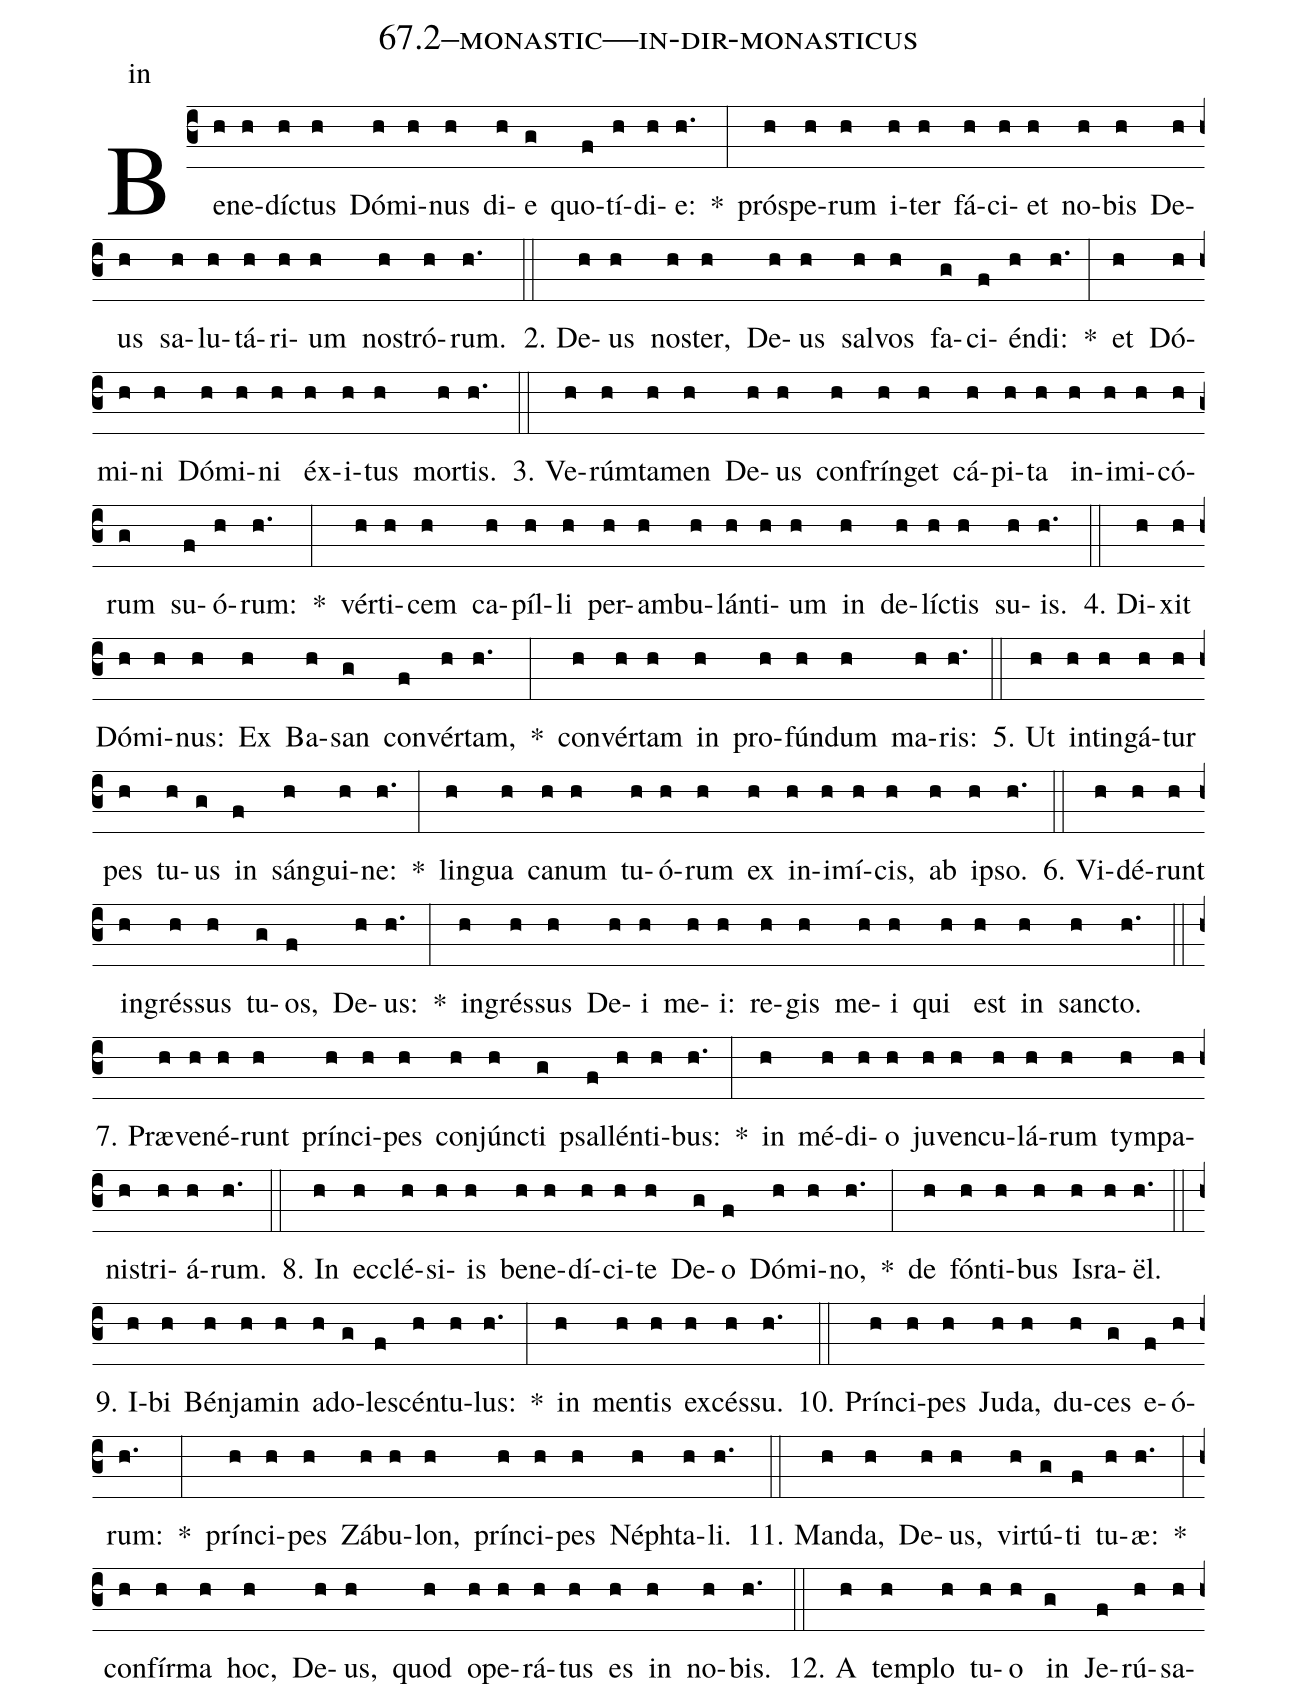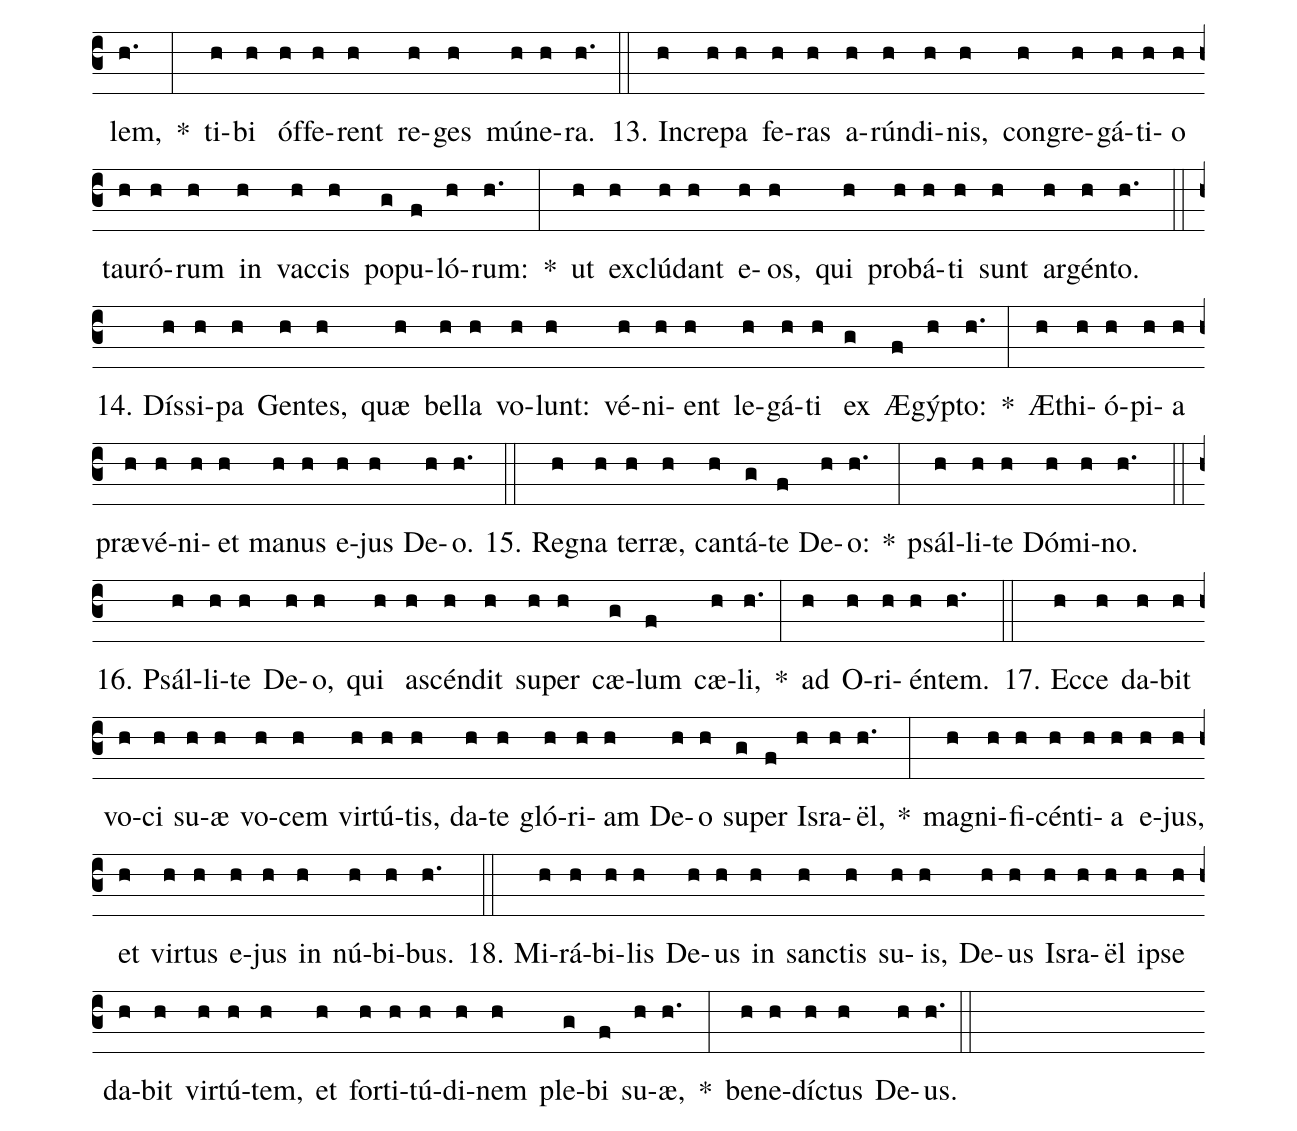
name: 67.2--monastic---in-dir-monasticus;
annotation: in;
%%
(c3)Be(h)ne(h)díc(h)tus(h) Dó(h)mi(h)nus(h) di(h)e(g) quo(f)tí(h)di(h)e:(h.) *(:) pró(h)spe(h)rum(h) i(h)ter(h) fá(h)ci(h)et(h) no(h)bis(h) De(h)us(h) sa(h)lu(h)tá(h)ri(h)um(h) nos(h)tró(h)rum.(h.) (::)
2. De(h)us(h) nos(h)ter,(h) De(h)us(h) sal(h)vos(h) fa(g)ci(f)én(h)di:(h.) *(:) et(h) Dó(h)mi(h)ni(h) Dó(h)mi(h)ni(h) éx(h)i(h)tus(h) mor(h)tis.(h.) (::)
3. Ve(h)rúm(h)ta(h)men(h) De(h)us(h) con(h)frín(h)get(h) cá(h)pi(h)ta(h) in(h)i(h)mi(h)có(h)rum(g) su(f)ó(h)rum:(h.) *(:) vér(h)ti(h)cem(h) ca(h)píl(h)li(h) per(h)am(h)bu(h)lán(h)ti(h)um(h) in(h) de(h)líc(h)tis(h) su(h)is.(h.) (::)
4. Di(h)xit(h) Dó(h)mi(h)nus:(h) Ex(h) Ba(h)san(g) con(f)vér(h)tam,(h.) *(:) con(h)vér(h)tam(h) in(h) pro(h)fún(h)dum(h) ma(h)ris:(h.) (::)
5. Ut(h) in(h)tin(h)gá(h)tur(h) pes(h) tu(h)us(g) in(f) sán(h)gui(h)ne:(h.) *(:) lin(h)gua(h) ca(h)num(h) tu(h)ó(h)rum(h) ex(h) in(h)i(h)mí(h)cis,(h) ab(h) ip(h)so.(h.) (::)
6. Vi(h)dé(h)runt(h) in(h)grés(h)sus(h) tu(g)os,(f) De(h)us:(h.) *(:) in(h)grés(h)sus(h) De(h)i(h) me(h)i:(h) re(h)gis(h) me(h)i(h) qui(h) est(h) in(h) sanc(h)to.(h.) (::)
7. Præ(h)ve(h)né(h)runt(h) prín(h)ci(h)pes(h) con(h)júnc(h)ti(g) psal(f)lén(h)ti(h)bus:(h.) *(:) in(h) mé(h)di(h)o(h) ju(h)ven(h)cu(h)lá(h)rum(h) tym(h)pa(h)nis(h)tri(h)á(h)rum.(h.) (::)
8. In(h) ec(h)clé(h)si(h)is(h) be(h)ne(h)dí(h)ci(h)te(h) De(g)o(f) Dó(h)mi(h)no,(h.) *(:) de(h) fón(h)ti(h)bus(h) Is(h)ra(h)ël.(h.) (::)
9. I(h)bi(h) Bén(h)ja(h)min(h) ad(h)o(g)le(f)scén(h)tu(h)lus:(h.) *(:) in(h) men(h)tis(h) ex(h)cés(h)su.(h.) (::)
10. Prín(h)ci(h)pes(h) Ju(h)da,(h) du(h)ces(g) e(f)ó(h)rum:(h.) *(:) prín(h)ci(h)pes(h) Zá(h)bu(h)lon,(h) prín(h)ci(h)pes(h) Néph(h)ta(h)li.(h.) (::)
11. Man(h)da,(h) De(h)us,(h) vir(h)tú(g)ti(f) tu(h)æ:(h.) *(:) con(h)fír(h)ma(h) hoc,(h) De(h)us,(h) quod(h) o(h)pe(h)rá(h)tus(h) es(h) in(h) no(h)bis.(h.) (::)
12. A(h) tem(h)plo(h) tu(h)o(h) in(g) Je(f)rú(h)sa(h)lem,(h.) *(:) ti(h)bi(h) óf(h)fe(h)rent(h) re(h)ges(h) mú(h)ne(h)ra.(h.) (::)
13. In(h)cre(h)pa(h) fe(h)ras(h) a(h)rún(h)di(h)nis,(h) con(h)gre(h)gá(h)ti(h)o(h) tau(h)ró(h)rum(h) in(h) vac(h)cis(h) po(g)pu(f)ló(h)rum:(h.) *(:) ut(h) ex(h)clú(h)dant(h) e(h)os,(h) qui(h) pro(h)bá(h)ti(h) sunt(h) ar(h)gén(h)to.(h.) (::)
14. Dís(h)si(h)pa(h) Gen(h)tes,(h) quæ(h) bel(h)la(h) vo(h)lunt:(h) vé(h)ni(h)ent(h) le(h)gá(h)ti(h) ex(g) Æ(f)gýp(h)to:(h.) *(:) Æ(h)thi(h)ó(h)pi(h)a(h) præ(h)vé(h)ni(h)et(h) ma(h)nus(h) e(h)jus(h) De(h)o.(h.) (::)
15. Re(h)gna(h) ter(h)ræ,(h) can(h)tá(g)te(f) De(h)o:(h.) *(:) psál(h)li(h)te(h) Dó(h)mi(h)no.(h.) (::)
16. Psál(h)li(h)te(h) De(h)o,(h) qui(h) a(h)scén(h)dit(h) su(h)per(h) cæ(g)lum(f) cæ(h)li,(h.) *(:) ad(h) O(h)ri(h)én(h)tem.(h.) (::)
17. Ec(h)ce(h) da(h)bit(h) vo(h)ci(h) su(h)æ(h) vo(h)cem(h) vir(h)tú(h)tis,(h) da(h)te(h) gló(h)ri(h)am(h) De(h)o(h) su(g)per(f) Is(h)ra(h)ël,(h.) *(:) ma(h)gni(h)fi(h)cén(h)ti(h)a(h) e(h)jus,(h) et(h) vir(h)tus(h) e(h)jus(h) in(h) nú(h)bi(h)bus.(h.) (::)
18. Mi(h)rá(h)bi(h)lis(h) De(h)us(h) in(h) sanc(h)tis(h) su(h)is,(h) De(h)us(h) Is(h)ra(h)ël(h) ip(h)se(h) da(h)bit(h) vir(h)tú(h)tem,(h) et(h) for(h)ti(h)tú(h)di(h)nem(h) ple(g)bi(f) su(h)æ,(h.) *(:) be(h)ne(h)díc(h)tus(h) De(h)us.(h.) (::)
